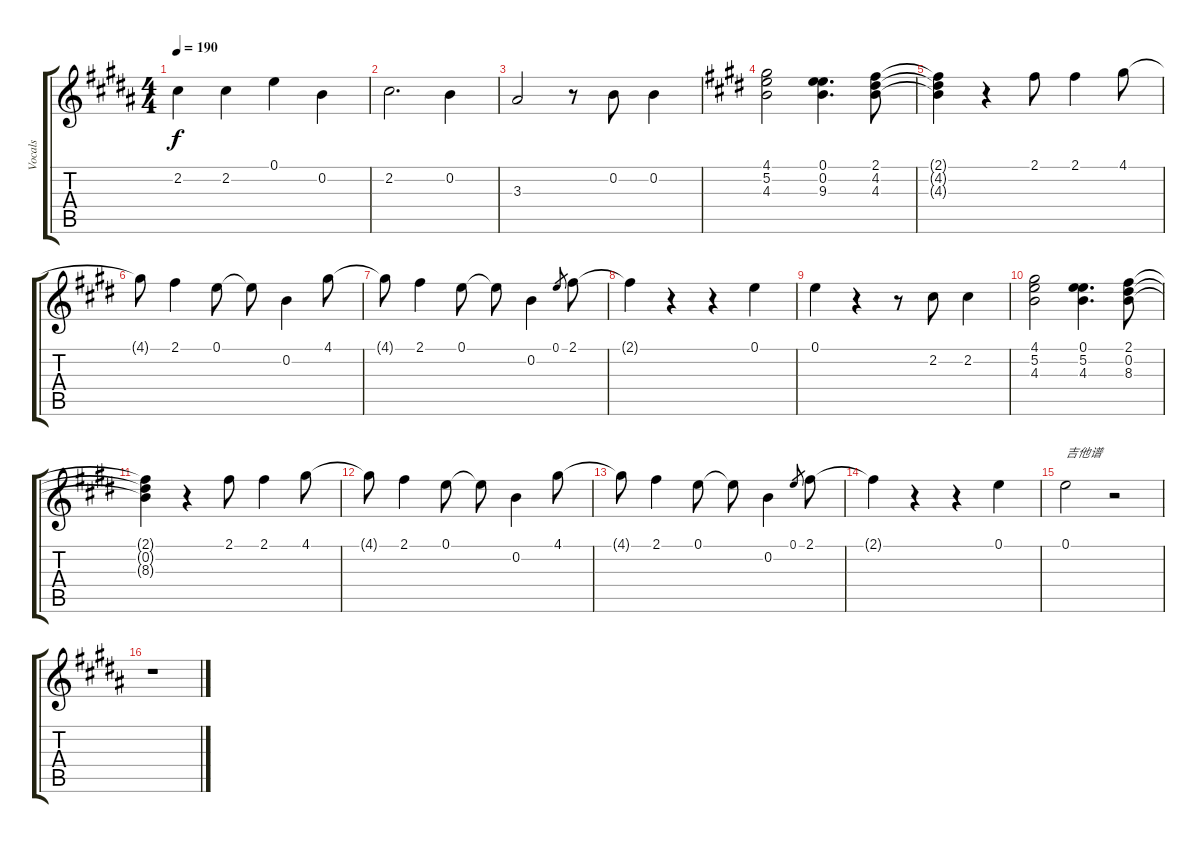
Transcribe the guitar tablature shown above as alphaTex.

\track ("Vocals" "Vocals") {instrument overdrivenguitar}
\staff {score tabs}
\tuning (E4 B3 G3 D3 A2 E2) {hide}
\ts (4 4)
\tempo 190
\clef g2
\ks b
2.2.4{dy f} 2.2.4 0.1.4 0.2.4 |
2.2.2{d} 0.2.4 |
3.3.2 r.8 0.2.8 0.2.4 |
\ks e
(4.1 5.2 4.3).2 (0.1 0.2 9.3).4{d} (2.1 4.2 4.3).8 |
(2.1{t} 4.2{t} 4.3{t}).4 r.4 2.1.8 2.1.4 4.1.8 |
4.1{t}.8 2.1.4 0.1.8 0.1{t}.8 0.2.4 4.1.8 |
4.1{t}.8 2.1.4 0.1.8 0.1{t}.8 0.2.4 0.1.8{gr} 2.1.8 |
2.1{t}.4 r.4 r.4 0.1.4 |
0.1.4 r.4 r.8 2.2.8 2.2.4 |
(4.1 5.2 4.3).2 (0.1 5.2 4.3).4{d} (2.1 0.2 8.3).8 |
(2.1{t} 0.2{t} 8.3{t}).4 r.4 2.1.8 2.1.4 4.1.8 |
4.1{t}.8 2.1.4 0.1.8 0.1{t}.8 0.2.4 4.1.8 |
4.1{t}.8 2.1.4 0.1.8 0.1{t}.8 0.2.4 0.1.8{gr} 2.1.8 |
2.1{t}.4 r.4 r.4 0.1.4 |
0.1.2{txt "吉他谱"} r.2 |
\ks b
r.1
